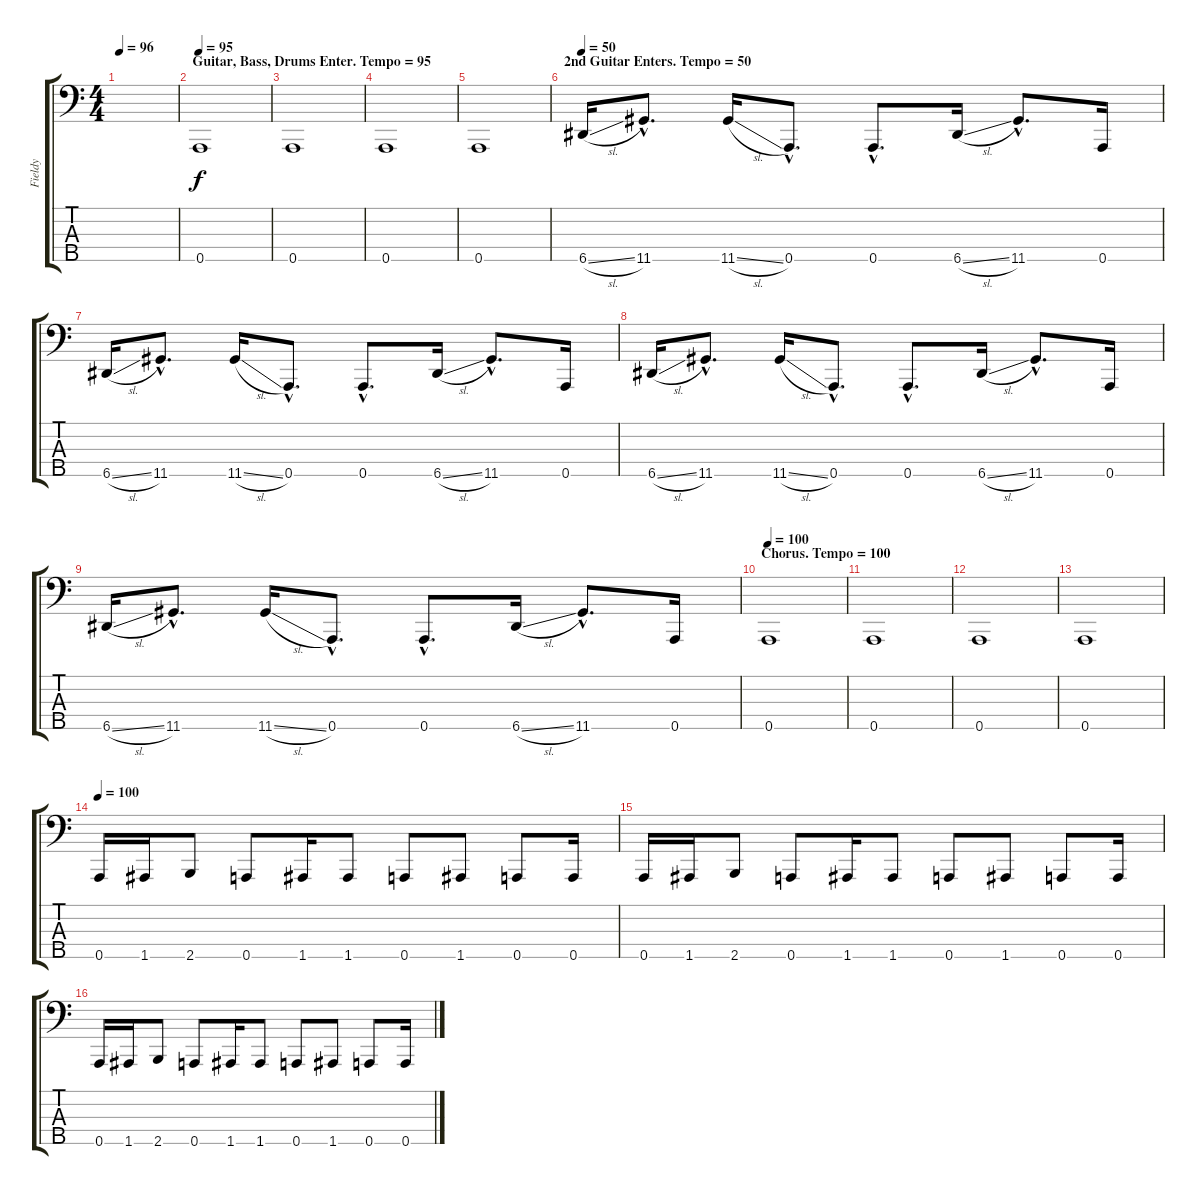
\track ("Fieldy" "Fieldy") {instrument slapbass1}
\staff {score tabs}
\tuning (F2 C2 G1 D1 A0) {hide}
\ts (4 4)
\tempo 96
\clef f4
\ks c
|
\section ("" "Guitar, Bass, Drums Enter. Tempo = 95")
\tempo 95
0.5.1 |
0.5.1 |
0.5.1 |
0.5.1 |
\section ("" "2nd Guitar Enters. Tempo = 50")
\tempo 50
6.5{sl}.16 11.5{hac}.8{d} 11.5{sl}.16 0.5{hac}.8{d} 0.5{hac}.8{d} 6.5{sl}.16 11.5{hac}.8{d} 0.5.16 |
6.5{sl}.16 11.5{hac}.8{d} 11.5{sl}.16 0.5{hac}.8{d} 0.5{hac}.8{d} 6.5{sl}.16 11.5{hac}.8{d} 0.5.16 |
6.5{sl}.16 11.5{hac}.8{d} 11.5{sl}.16 0.5{hac}.8{d} 0.5{hac}.8{d} 6.5{sl}.16 11.5{hac}.8{d} 0.5.16 |
6.5{sl}.16 11.5{hac}.8{d} 11.5{sl}.16 0.5{hac}.8{d} 0.5{hac}.8{d} 6.5{sl}.16 11.5{hac}.8{d} 0.5.16 |
\section ("" "Chorus. Tempo = 100")
\tempo 100
0.5.1 |
0.5.1 |
0.5.1 |
0.5.1 |
\tempo 100
0.5.16 1.5.16 2.5.8 0.5.8 1.5.16 1.5.8 0.5.8 1.5.8 0.5.8 0.5.16 |
0.5.16 1.5.16 2.5.8 0.5.8 1.5.16 1.5.8 0.5.8 1.5.8 0.5.8 0.5.16 |
0.5.16 1.5.16 2.5.8 0.5.8 1.5.16 1.5.8 0.5.8 1.5.8 0.5.8 0.5.16
